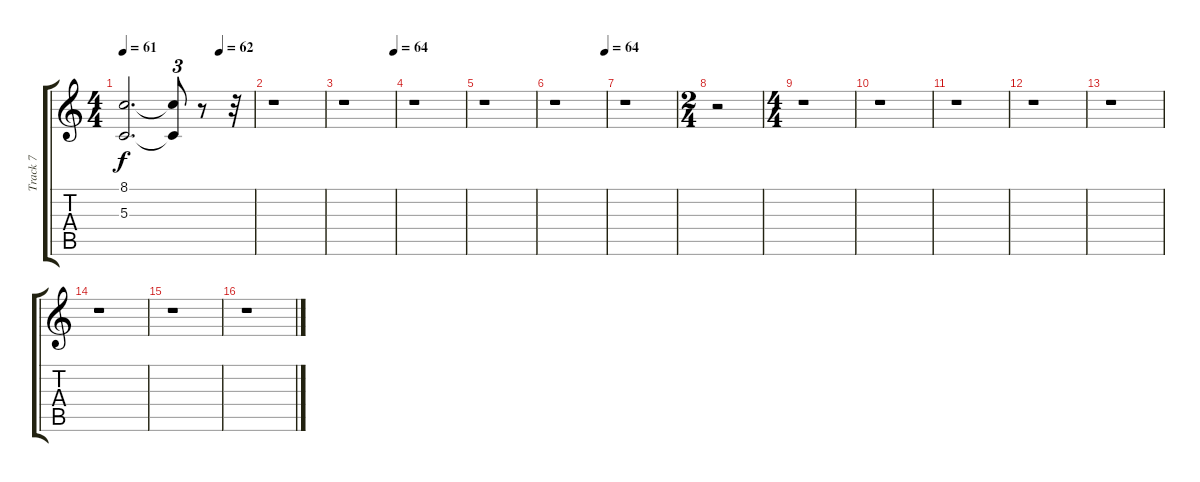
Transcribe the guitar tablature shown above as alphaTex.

\track ("Track 7" "Track 7") {instrument stringensemble1}
\staff {score tabs}
\tuning (E4 B3 G3 D3 A2 E2) {hide}
\ts (4 4)
\tempo 61
\tempo (62 0.7395833333333334)
\clef g2
\ks c
(8.1{t} 5.3{t}).2{d dy f} (8.1{t} 5.3{t}).8{tu (3 2)} r.8 r.32 |
r.1 |
\tempo (64 0.9895833333333334)
r.1 |
r.1 |
r.1 |
\tempo (64 0.9895833333333334)
r.1 |
r.1 |
\ts (2 4)
r.2 |
\ts (4 4)
r.1 |
r.1 |
r.1 |
r.1 |
r.1 |
r.1 |
r.1 |
r.1
